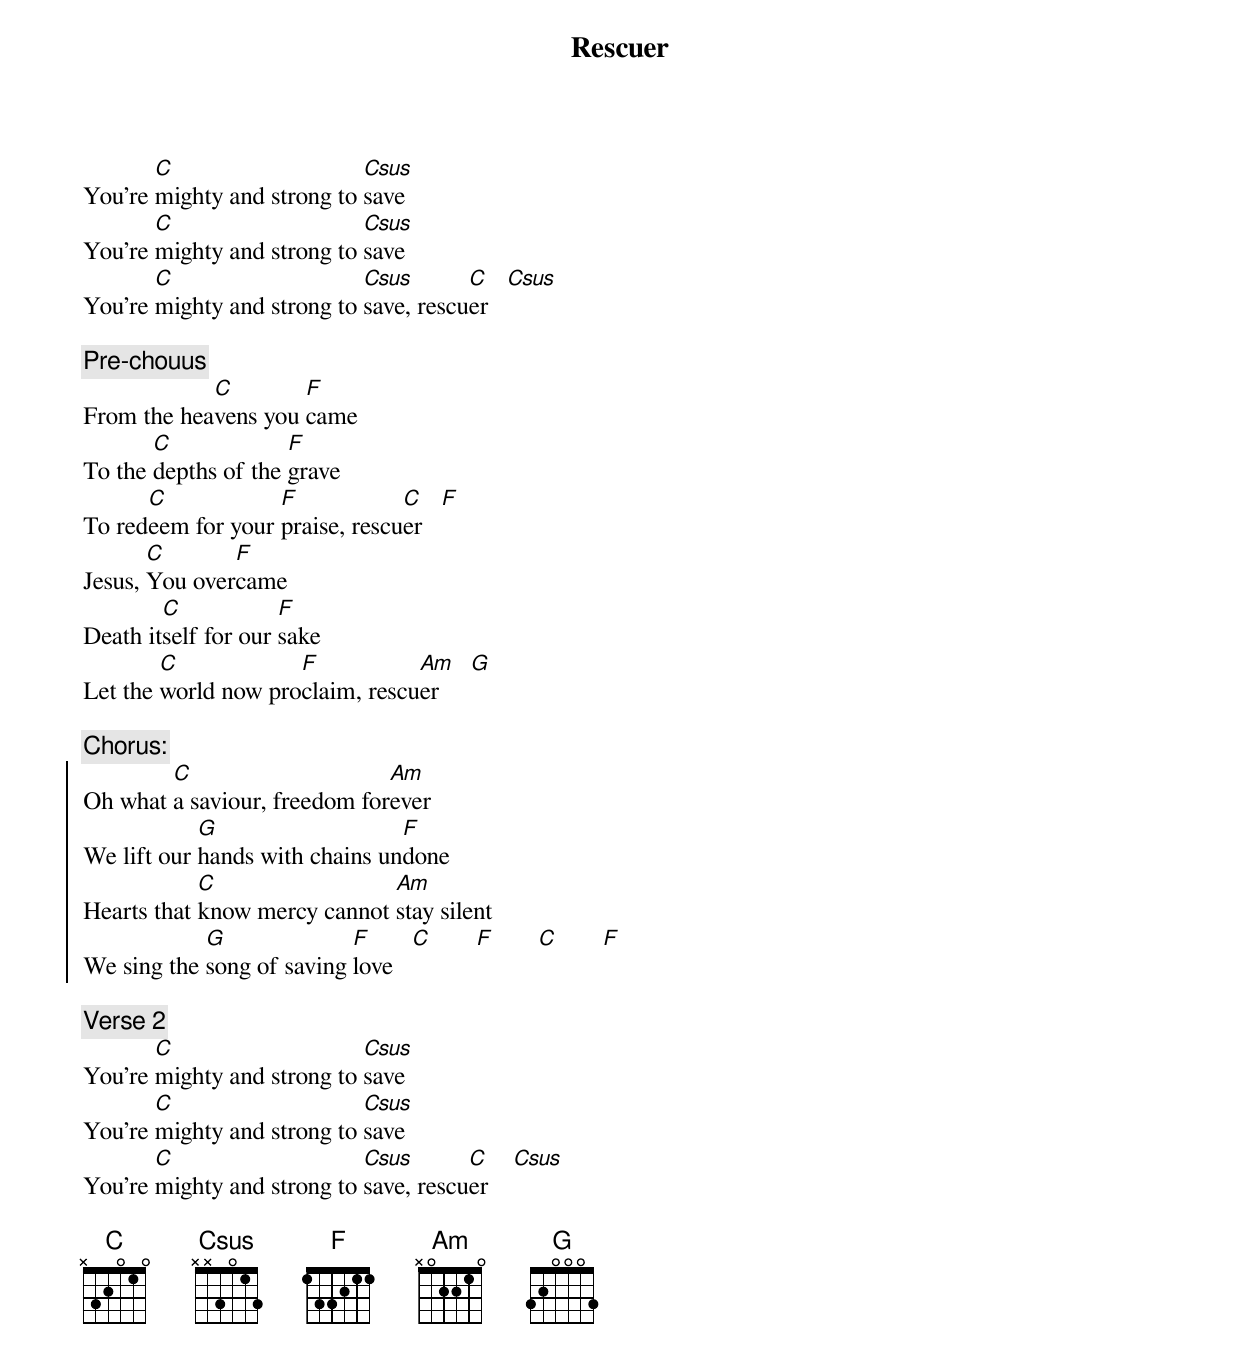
{title:Rescuer}

{:Verse 1}
You're [C]mighty and strong to [Csus]save
You're [C]mighty and strong to [Csus]save
You're [C]mighty and strong to [Csus]save, rescu[C]er   [Csus]

{c:Pre-chouus}
From the hea[C]vens you [F]came
To the [C]depths of the [F]grave
To red[C]eem for your [F]praise, rescu[C]er   [F]
Jesus, [C]You over[F]came
Death it[C]self for our [F]sake
Let the [C]world now pro[F]claim, rescu[Am]er     [G]

{c:Chorus:}
{soc}
Oh what [C]a saviour, freedom for[Am]ever
We lift our [G]hands with chains un[F]done
Hearts that [C]know mercy cannot [Am]stay silent
We sing the [G]song of saving [F]love   [C]       [F]       [C]       [F]
{eoc}

{c:Verse 2}
You're [C]mighty and strong to [Csus]save
You're [C]mighty and strong to [Csus]save
You're [C]mighty and strong to [Csus]save, rescu[C]er    [Csus]

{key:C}
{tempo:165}
